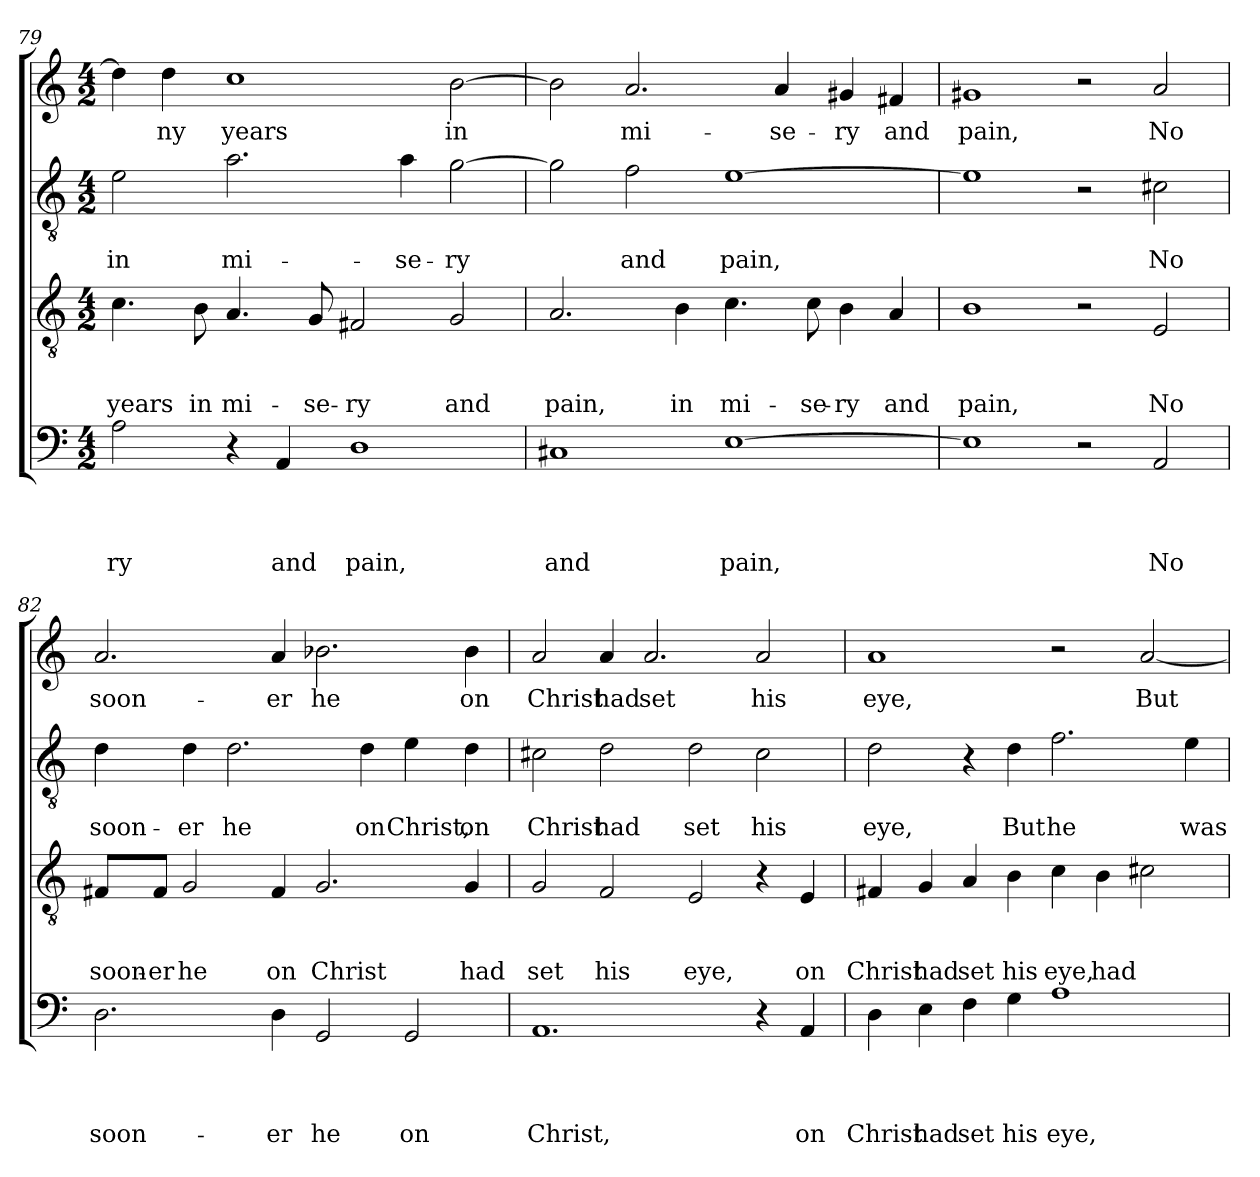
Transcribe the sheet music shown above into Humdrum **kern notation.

**kern	**text	**text	**text	**text	**kern	**text	**text	**text	**kern	**text	**text	**kern	**text
*part4	*part4	*part4	*part4	*part4	*part3	*part3	*part3	*part3	*part2	*part2	*part2	*part1	*part1
*staff4	*staff4	*staff4	*staff4	*staff4	*staff3	*staff3	*staff3	*staff3	*staff2	*staff2	*staff2	*staff1	*staff1
*clefF4	*	*	*	*	*clefGv2	*	*	*	*clefGv2	*	*	*clefG2	*
*k[]	*	*	*	*	*k[]	*	*	*	*k[]	*	*	*k[]	*
*C:	*	*	*	*	*C:	*	*	*	*C:	*	*	*C:	*
*M4/2	*	*	*	*	*M4/2	*	*	*	*M4/2	*	*	*M4/2	*
=79	=79	=79	=79	=79	=79	=79	=79	=79	=79	=79	=79	=79	=79
!	!	!	!	!LO:LY:b	!	!	!	!LO:LY:b	!	!	!LO:LY:b	!	!
2A\	.	.	.	-ry	4.c\	.	.	years	2e\	.	in	4dd\]	.
!	!	!	!	!	!	!	!	!	!	!	!	!	!LO:LY:b
.	.	.	.	.	.	.	.	.	.	.	.	4dd\	-ny
!	!	!	!	!	!	!	!	!LO:LY:b	!	!	!	!	!
.	.	.	.	.	8B\	.	.	in	.	.	.	.	.
!	!	!	!	!	!	!	!	!LO:LY:b	!	!	!LO:LY:b	!	!LO:LY:b
4r	.	.	.	.	4.A/	.	.	mi-	2.a\	.	mi-	1cc	years
!	!	!	!	!LO:LY:b	!	!	!	!	!	!	!	!	!
4AA/	.	.	.	and	.	.	.	.	.	.	.	.	.
!	!	!	!	!	!	!	!	!LO:LY:b	!	!	!	!	!
.	.	.	.	.	8G/	.	.	-se-	.	.	.	.	.
!	!	!	!	!LO:LY:b	!	!	!	!LO:LY:b	!	!	!	!	!
1D	.	.	.	pain,	2F#X/	.	.	-ry	.	.	.	.	.
!	!	!	!	!	!	!	!	!	!	!	!LO:LY:b	!	!
.	.	.	.	.	.	.	.	.	4a\	.	-se-	.	.
!	!	!	!	!	!	!	!	!LO:LY:b	!	!	!LO:LY:b	!	!LO:LY:b
.	.	.	.	.	2G/	.	.	and	[2g\	.	-ry	[2b\	in
=80	=80	=80	=80	=80	=80	=80	=80	=80	=80	=80	=80	=80	=80
!	!	!	!	!LO:LY:b	!	!	!	!LO:LY:b	!	!	!	!	!
1C#X	.	.	.	and	2.A/	.	.	pain,	2g\]	.	.	2b\]	.
!	!	!	!	!	!	!	!	!	!	!	!LO:LY:b	!	!LO:LY:b
.	.	.	.	.	.	.	.	.	2f\	.	and	2.a/	mi-
!	!	!	!	!	!	!	!	!LO:LY:b	!	!	!	!	!
.	.	.	.	.	4B\	.	.	in	.	.	.	.	.
!	!	!	!	!LO:LY:b	!	!	!	!LO:LY:b	!	!	!LO:LY:b	!	!
[1E	.	.	.	pain,	4.c\	.	.	mi-	[1e	.	pain,	.	.
!	!	!	!	!	!	!	!	!	!	!	!	!	!LO:LY:b
.	.	.	.	.	.	.	.	.	.	.	.	4a/	-se-
!	!	!	!	!	!	!	!	!LO:LY:b	!	!	!	!	!
.	.	.	.	.	8c\	.	.	-se-	.	.	.	.	.
!	!	!	!	!	!	!	!	!LO:LY:b	!	!	!	!	!LO:LY:b
.	.	.	.	.	4B\	.	.	-ry	.	.	.	4g#X/	-ry
!	!	!	!	!	!	!	!	!LO:LY:b	!	!	!	!	!LO:LY:b
.	.	.	.	.	4A/	.	.	and	.	.	.	4f#X/	and
=81	=81	=81	=81	=81	=81	=81	=81	=81	=81	=81	=81	=81	=81
!	!	!	!	!	!	!	!	!LO:LY:b	!	!	!	!	!LO:LY:b
1E]	.	.	.	.	1B	.	.	pain,	1e]	.	.	1g#X	pain,
2r	.	.	.	.	2r	.	.	.	2r	.	.	2r	.
!	!	!	!	!LO:LY:b	!	!	!	!LO:LY:b	!	!	!LO:LY:b	!	!LO:LY:b
2AA/	.	.	.	No	2E/	.	.	No	2c#X\	.	No	2a/	No
!!LO:LB:g=z
=82	=82	=82	=82	=82	=82	=82	=82	=82	=82	=82	=82	=82	=82
!	!	!	!	!LO:LY:b	!	!	!	!LO:LY:b	!	!	!LO:LY:b	!	!LO:LY:b
2.D\	.	.	.	soon-	8F#X/L	.	.	soon-	4d\	.	soon-	2.a/	soon-
!	!	!	!	!	!	!	!	!LO:LY:b	!	!	!	!	!
.	.	.	.	.	8F#/J	.	.	-er	.	.	.	.	.
!	!	!	!	!	!	!	!	!LO:LY:b	!	!	!LO:LY:b	!	!
.	.	.	.	.	2G/	.	.	he	4d\	.	-er	.	.
!	!	!	!	!	!	!	!	!	!	!	!LO:LY:b	!	!
.	.	.	.	.	.	.	.	.	2.d\	.	he	.	.
!	!	!	!	!LO:LY:b	!	!	!	!LO:LY:b	!	!	!	!	!LO:LY:b
4D\	.	.	.	-er	4F#/	.	.	on	.	.	.	4a/	-er
!	!	!	!	!LO:LY:b	!	!	!	!LO:LY:b	!	!	!	!	!LO:LY:b
2GG/	.	.	.	he	2.G/	.	.	Christ	.	.	.	2.b-X\	he
!	!	!	!	!	!	!	!	!	!	!	!LO:LY:b	!	!
.	.	.	.	.	.	.	.	.	4d\	.	on	.	.
!	!	!	!	!LO:LY:b	!	!	!	!	!	!	!LO:LY:b	!	!
2GG/	.	.	.	on	.	.	.	.	4e\	.	Christ,	.	.
!	!	!	!	!	!	!	!	!LO:LY:b	!	!	!LO:LY:b	!	!LO:LY:b
.	.	.	.	.	4G/	.	.	had	4d\	.	on	4b-\	on
=83	=83	=83	=83	=83	=83	=83	=83	=83	=83	=83	=83	=83	=83
!	!	!	!	!LO:LY:b	!	!	!	!LO:LY:b	!	!	!LO:LY:b	!	!LO:LY:b
1.AA	.	.	.	Christ,	2G/	.	.	set	2c#X\	.	Christ	2a/	Christ
!	!	!	!	!	!	!	!	!LO:LY:b	!	!	!LO:LY:b	!	!LO:LY:b
.	.	.	.	.	2F/	.	.	his	2d\	.	had	4a/	had
!	!	!	!	!	!	!	!	!	!	!	!	!	!LO:LY:b
.	.	.	.	.	.	.	.	.	.	.	.	2.a/	set
!	!	!	!	!	!	!	!	!LO:LY:b	!	!	!LO:LY:b	!	!
.	.	.	.	.	2E/	.	.	eye,	2d\	.	set	.	.
!	!	!	!	!	!	!	!	!	!	!	!LO:LY:b	!	!LO:LY:b
4r	.	.	.	.	4r	.	.	.	2c#\	.	his	2a/	his
!	!	!	!	!LO:LY:b	!	!	!	!LO:LY:b	!	!	!	!	!
4AA/	.	.	.	on	4E/	.	.	on	.	.	.	.	.
=84	=84	=84	=84	=84	=84	=84	=84	=84	=84	=84	=84	=84	=84
!	!	!	!	!LO:LY:b	!	!	!	!LO:LY:b	!	!	!LO:LY:b	!	!LO:LY:b
4D\	.	.	.	Christ	4F#X/	.	.	Christ	2d\	.	eye,	1a	eye,
!	!	!	!	!LO:LY:b	!	!	!	!LO:LY:b	!	!	!	!	!
4E\	.	.	.	had	4G/	.	.	had	.	.	.	.	.
!	!	!	!	!LO:LY:b	!	!	!	!LO:LY:b	!	!	!	!	!
4F\	.	.	.	set	4A/	.	.	set	4r	.	.	.	.
!	!	!	!	!LO:LY:b	!	!	!	!LO:LY:b	!	!	!LO:LY:b	!	!
4G\	.	.	.	his	4B\	.	.	his	4d\	.	But	.	.
!	!	!	!	!LO:LY:b	!	!	!	!LO:LY:b	!	!	!LO:LY:b	!	!
1A	.	.	.	eye,	4c\	.	.	eye,	2.f\	.	he	2r	.
!	!	!	!	!	!	!	!	!LO:LY:b	!	!	!	!	!
.	.	.	.	.	4B\	.	.	had	.	.	.	.	.
!	!	!	!	!	!	!	!	!	!	!	!	!	!LO:LY:b
.	.	.	.	.	2c#X\	.	.	.	.	.	.	[2a/	But
!	!	!	!	!	!	!	!	!	!	!	!LO:LY:b	!	!
.	.	.	.	.	.	.	.	.	4e\	.	was	.	.
=	=	=	=	=	=	=	=	=	=	=	=	=	=
*-	*-	*-	*-	*-	*-	*-	*-	*-	*-	*-	*-	*-	*-
